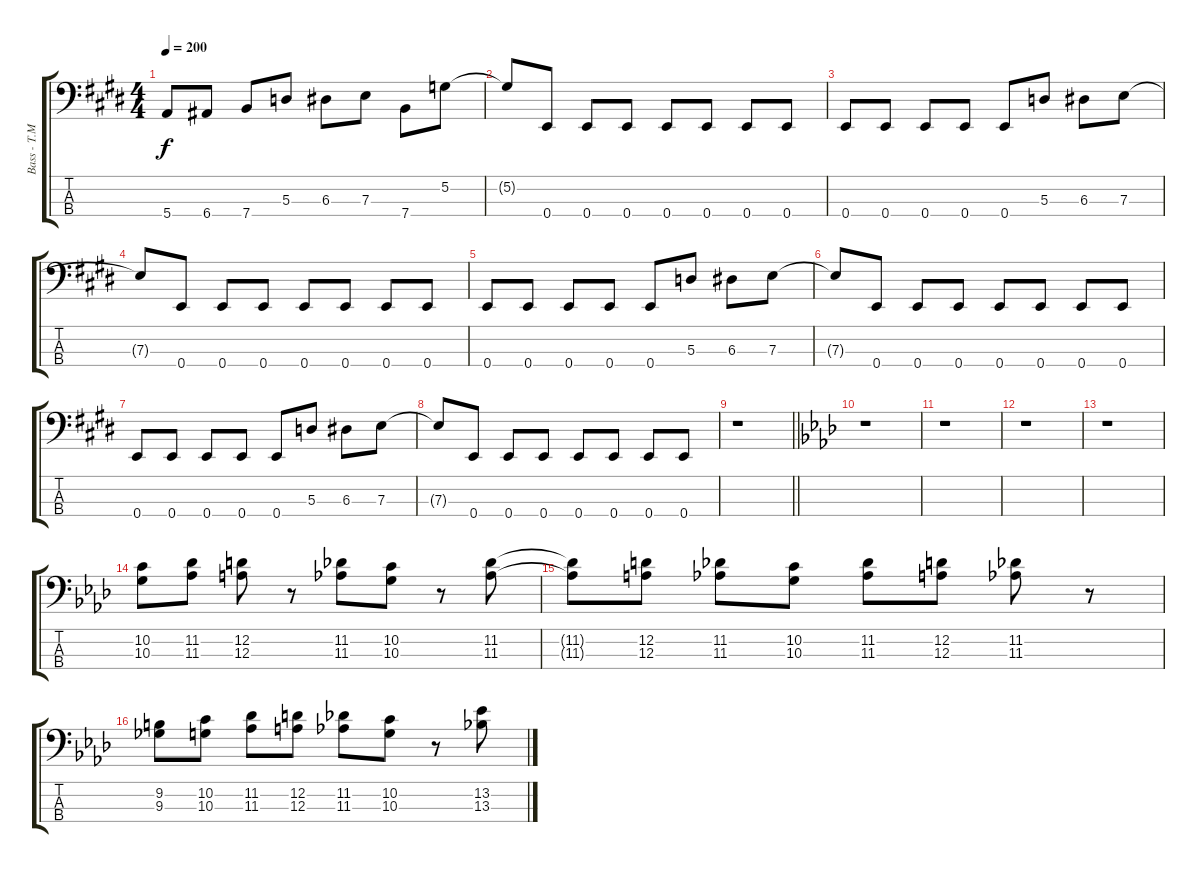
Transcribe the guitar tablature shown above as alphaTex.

\track ("Bass - T.M. Stevens" "Bass - T.M") {instrument electricbassfinger}
\staff {score tabs}
\tuning (G2 D2 A1 E1) {hide}
\ts (4 4)
\tempo 200
\clef f4
\ks c#minor
5.4.8{dy f} 6.4.8 7.4.8 5.3.8 6.3.8 7.3.8 7.4.8 5.2.8 |
\ks e
5.2{t}.8 0.4.8 0.4.8 0.4.8 0.4.8 0.4.8 0.4.8 0.4.8 |
\ks c#minor
0.4.8 0.4.8 0.4.8 0.4.8 0.4.8 5.3.8 6.3.8 7.3.8 |
7.3{t}.8 0.4.8 0.4.8 0.4.8 0.4.8 0.4.8 0.4.8 0.4.8 |
0.4.8 0.4.8 0.4.8 0.4.8 0.4.8 5.3.8 6.3.8 7.3.8 |
\ks e
7.3{t}.8 0.4.8 0.4.8 0.4.8 0.4.8 0.4.8 0.4.8 0.4.8 |
\ks c#minor
0.4.8 0.4.8 0.4.8 0.4.8 0.4.8 5.3.8 6.3.8 7.3.8 |
7.3{t}.8 0.4.8 0.4.8 0.4.8 0.4.8 0.4.8 0.4.8 0.4.8 |
\barLineRight lightlight
r.1 |
\ks ab
r.1 |
r.1 |
r.1 |
r.1 |
(10.2 10.3).8 (11.2 11.3).8 (12.2 12.3).8 r.8 (11.2 11.3).8 (10.2 10.3).8 r.8 (11.2 11.3).8 |
(11.2{t} 11.3{t}).8 (12.2 12.3).8 (11.2 11.3).8 (10.2 10.3).8 (11.2 11.3).8 (12.2 12.3).8 (11.2 11.3).8 r.8 |
(9.2 9.3).8 (10.2 10.3).8 (11.2 11.3).8 (12.2 12.3).8 (11.2 11.3).8 (10.2 10.3).8 r.8 (13.2 13.3).8
